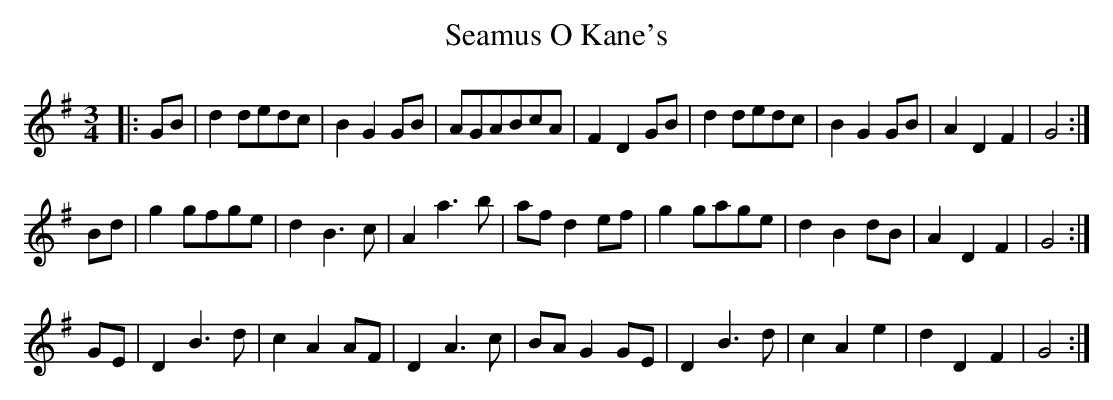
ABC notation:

X:1
T: Seamus O Kane's
M: 3/4
L: 1/8
K: Gmaj
|:GB|d2 dedc|B2 G2 GB|AGABcA|F2 D2 GB|d2 dedc|B2 G2 GB|A2 D2 F2|G4:|
Bd|g2 gfge|d2B3c|A2 a3b|afd2 ef|g2 gage|d2 B2 dB|A2D2F2|G4:|
GE|D2B3d|c2A2 AF|D2A3c|BAG2 GE|D2B3d|c2A2 e2|d2 D2F2|G4:|
